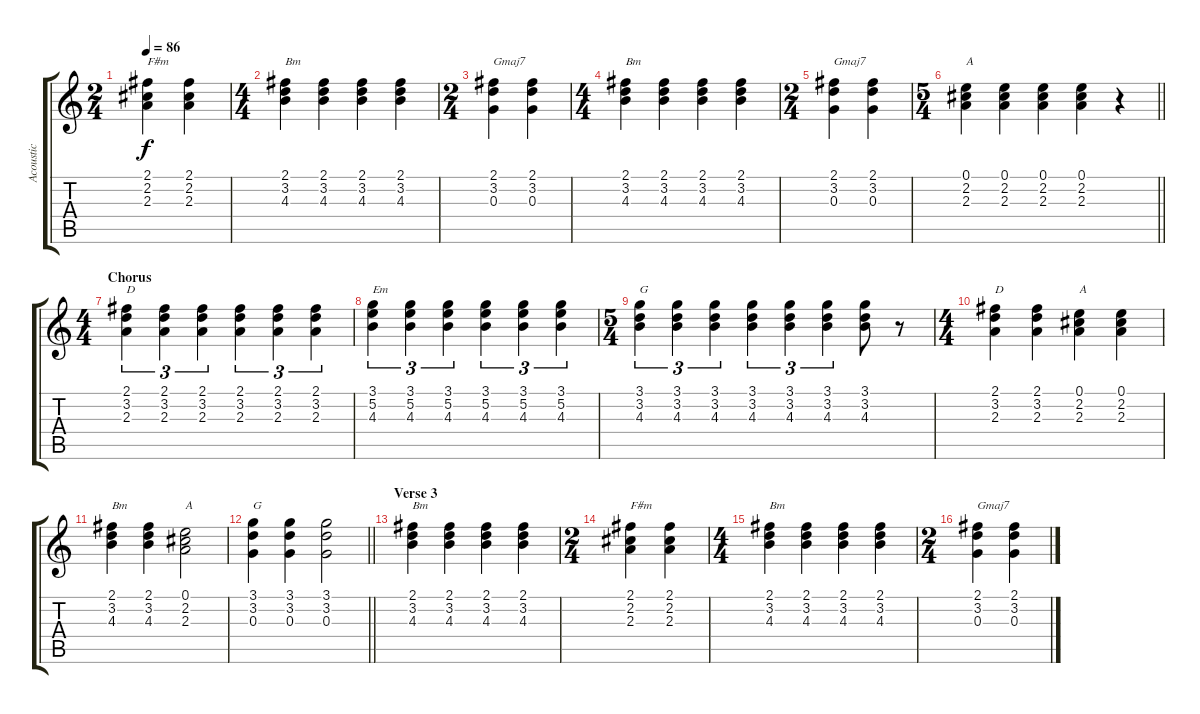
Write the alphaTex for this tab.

\track ("Acoustic" "Acoustic") {instrument acousticguitarsteel}
\staff {score tabs}
\tuning (E4 B3 G3 D3 A2 E2) {hide}
\ts (2 4)
\tempo 86
\clef g2
\ks c
(2.1 2.2 2.3).4{txt "F#m" dy f} (2.1 2.2 2.3).4 |
\ts (4 4)
(2.1 3.2 4.3).4{txt "Bm"} (2.1 3.2 4.3).4 (2.1 3.2 4.3).4 (2.1 3.2 4.3).4 |
\ts (2 4)
(2.1 3.2 0.3).4{txt "Gmaj7"} (2.1 3.2 0.3).4 |
\ts (4 4)
(2.1 3.2 4.3).4{txt "Bm"} (2.1 3.2 4.3).4 (2.1 3.2 4.3).4 (2.1 3.2 4.3).4 |
\ts (2 4)
(2.1 3.2 0.3).4{txt "Gmaj7"} (2.1 3.2 0.3).4 |
\ts (5 4)
\barLineRight lightlight
(0.1 2.2 2.3).4{txt "A"} (0.1 2.2 2.3).4 (0.1 2.2 2.3).4 (0.1 2.2 2.3).4 r.4 |
\ts (4 4)
\section ("" "Chorus")
(2.1 3.2 2.3).4{tu (3 2) txt "D"} (2.1 3.2 2.3).4{tu (3 2)} (2.1 3.2 2.3).4{tu (3 2)} (2.1 3.2 2.3).4{tu (3 2)} (2.1 3.2 2.3).4{tu (3 2)} (2.1 3.2 2.3).4{tu (3 2)} |
(3.1 5.2 4.3).4{tu (3 2) txt "Em"} (3.1 5.2 4.3).4{tu (3 2)} (3.1 5.2 4.3).4{tu (3 2)} (3.1 5.2 4.3).4{tu (3 2)} (3.1 5.2 4.3).4{tu (3 2)} (3.1 5.2 4.3).4{tu (3 2)} |
\ts (5 4)
(3.1 3.2 4.3).4{tu (3 2) txt "G"} (3.1 3.2 4.3).4{tu (3 2)} (3.1 3.2 4.3).4{tu (3 2)} (3.1 3.2 4.3).4{tu (3 2)} (3.1 3.2 4.3).4{tu (3 2)} (3.1 3.2 4.3).4{tu (3 2)} (3.1 3.2 4.3).8 r.8 |
\ts (4 4)
(2.1 3.2 2.3).4{txt "D"} (2.1 3.2 2.3).4 (0.1 2.2 2.3).4{txt "A"} (0.1 2.2 2.3).4 |
(2.1 3.2 4.3).4{txt "Bm"} (2.1 3.2 4.3).4 (0.1 2.2 2.3).2{txt "A"} |
\barLineRight lightlight
(3.1 3.2 0.3).4{txt "G"} (3.1 3.2 0.3).4 (3.1 3.2 0.3).2 |
\section ("" "Verse 3")
(2.1 3.2 4.3).4{txt "Bm"} (2.1 3.2 4.3).4 (2.1 3.2 4.3).4 (2.1 3.2 4.3).4 |
\ts (2 4)
(2.1 2.2 2.3).4{txt "F#m"} (2.1 2.2 2.3).4 |
\ts (4 4)
(2.1 3.2 4.3).4{txt "Bm"} (2.1 3.2 4.3).4 (2.1 3.2 4.3).4 (2.1 3.2 4.3).4 |
\ts (2 4)
(2.1 3.2 0.3).4{txt "Gmaj7"} (2.1 3.2 0.3).4
